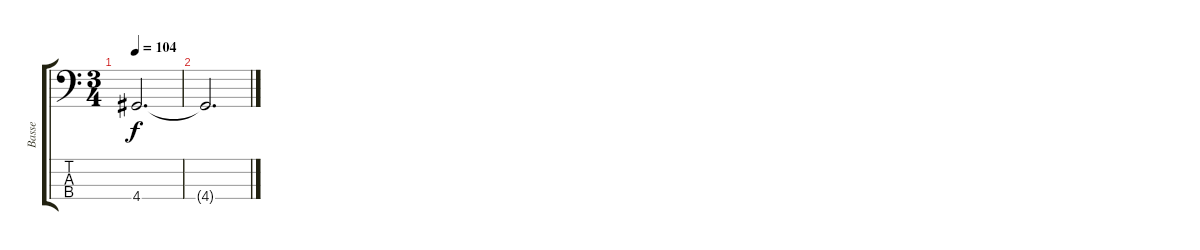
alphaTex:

\track ("Basse" "Basse") {instrument electricbassfinger}
\staff {score tabs}
\tuning (G2 D2 A1 E1) {hide}
\ts (3 4)
\tempo 104
\clef f4
\ks c
4.4{t}.2{d dy f} |
4.4{t}.2{d}
